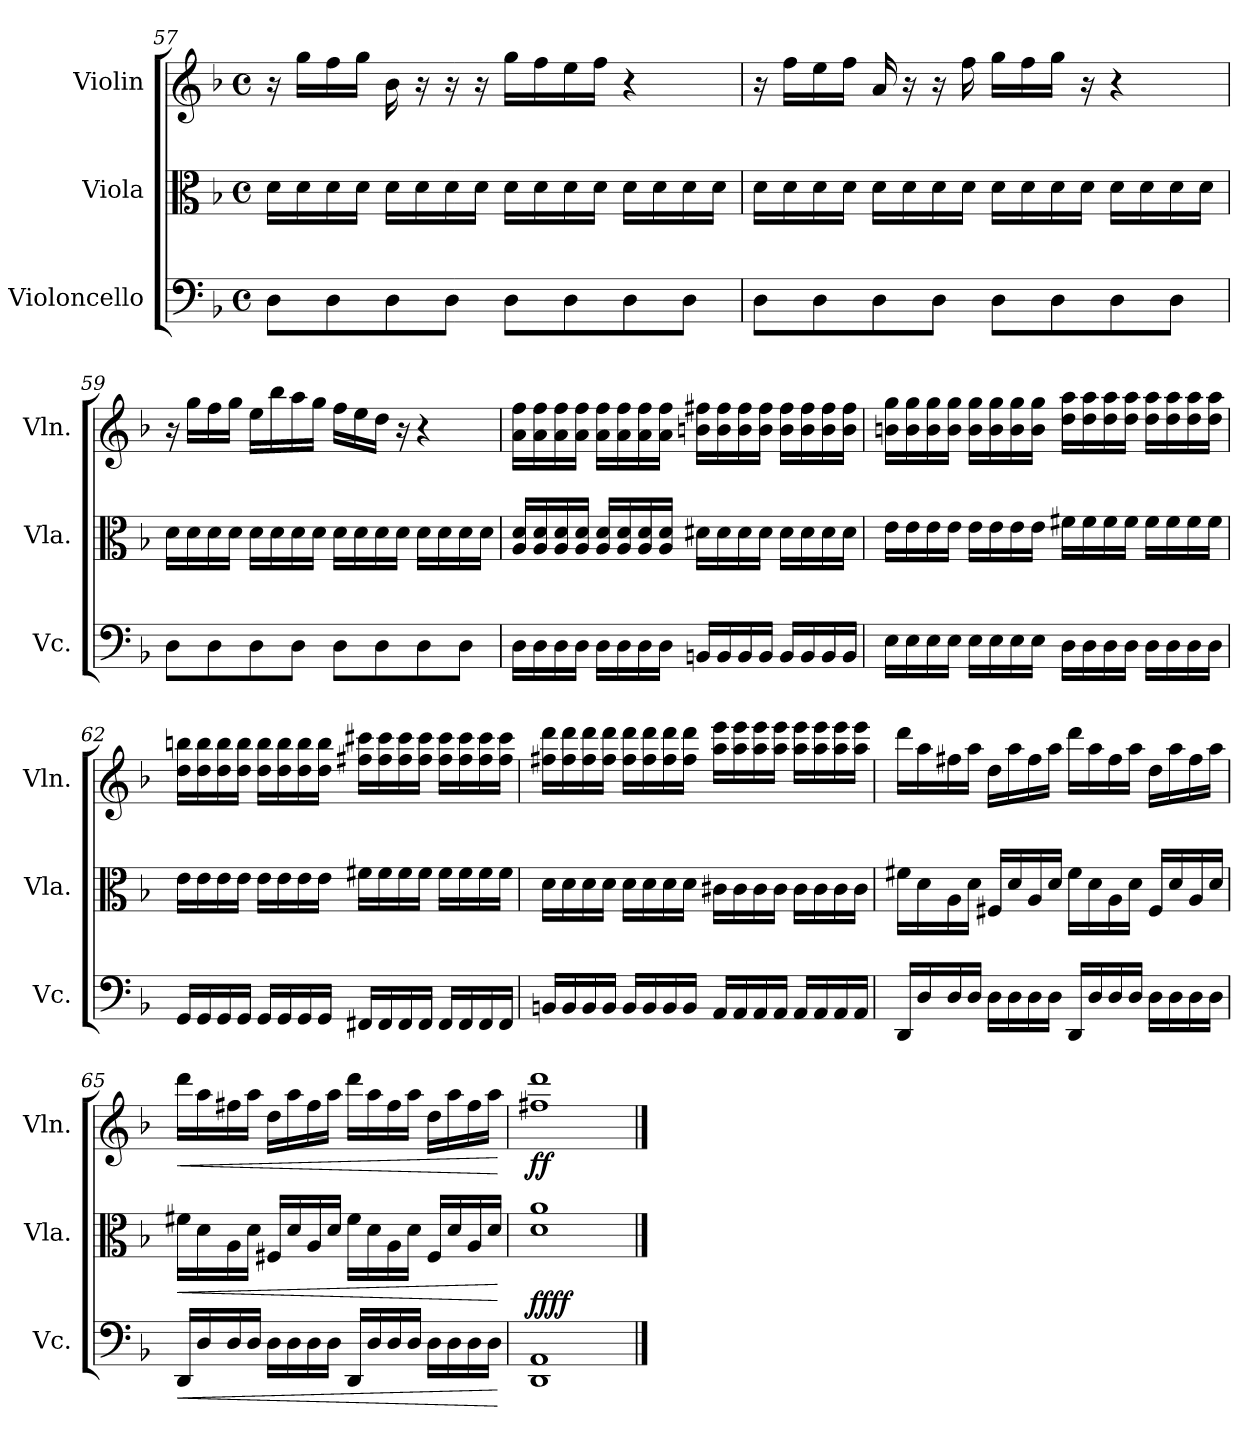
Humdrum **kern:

**kern	**dynam	**kern	**dynam	**kern	**dynam
*part3	*part3	*part2	*part2	*part1	*part1
*staff3	*staff3	*staff2	*staff2	*staff1	*staff1
*I"Violoncello	*	*I"Viola	*	*I"Violin	*
*I'Vc.	*	*I'Vla.	*	*I'Vln.	*
!!LO:LB:g=z
*clefF4	*	*clefC3	*	*clefG2	*
*k[b-]	*	*k[b-]	*	*k[b-]	*
*M4/4	*	*M4/4	*	*M4/4	*
*met(c)	*	*met(c)	*	*met(c)	*
=57	=57	=57	=57	=57	=57
8D\L	.	16d\LL	.	16r	.
.	.	16d\	.	16gg\LL	.
8D\	.	16d\	.	16ff\	.
.	.	16d\JJ	.	16gg\JJ	.
8D\	.	16d\LL	.	16b-\	.
.	.	16d\	.	16r	.
8D\J	.	16d\	.	16r	.
.	.	16d\JJ	.	16r	.
8D\L	.	16d\LL	.	16gg\LL	.
.	.	16d\	.	16ff\	.
8D\	.	16d\	.	16ee\	.
.	.	16d\JJ	.	16ff\JJ	.
8D\	.	16d\LL	.	4r	.
.	.	16d\	.	.	.
8D\J	.	16d\	.	.	.
.	.	16d\JJ	.	.	.
=58	=58	=58	=58	=58	=58
8D\L	.	16d\LL	.	16r	.
.	.	16d\	.	16ff\LL	.
8D\	.	16d\	.	16ee\	.
.	.	16d\JJ	.	16ff\JJ	.
8D\	.	16d\LL	.	16a/	.
.	.	16d\	.	16r	.
8D\J	.	16d\	.	16r	.
.	.	16d\JJ	.	16ff\	.
8D\L	.	16d\LL	.	16gg\LL	.
.	.	16d\	.	16ff\	.
8D\	.	16d\	.	16gg\JJ	.
.	.	16d\JJ	.	16r	.
8D\	.	16d\LL	.	4r	.
.	.	16d\	.	.	.
8D\J	.	16d\	.	.	.
.	.	16d\JJ	.	.	.
!!LO:PB:g=z
=59	=59	=59	=59	=59	=59
8D\L	.	16d\LL	.	16r	.
.	.	16d\	.	16gg\LL	.
8D\	.	16d\	.	16ff\	.
.	.	16d\JJ	.	16gg\JJ	.
8D\	.	16d\LL	.	16ee\LL	.
.	.	16d\	.	16bb-\	.
8D\J	.	16d\	.	16aa\	.
.	.	16d\JJ	.	16gg\JJ	.
8D\L	.	16d\LL	.	16ff\LL	.
.	.	16d\	.	16ee\	.
8D\	.	16d\	.	16dd\JJ	.
.	.	16d\JJ	.	16r	.
8D\	.	16d\LL	.	4r	.
.	.	16d\	.	.	.
8D\J	.	16d\	.	.	.
.	.	16d\JJ	.	.	.
=60	=60	=60	=60	=60	=60
16D\LL	.	16A/ 16d/LL	.	16a\ 16ff\LL	.
16D\	.	16A/ 16d/	.	16a\ 16ff\	.
16D\	.	16A/ 16d/	.	16a\ 16ff\	.
16D\JJ	.	16A/ 16d/JJ	.	16a\ 16ff\JJ	.
16D\LL	.	16A/ 16d/LL	.	16a\ 16ff\LL	.
16D\	.	16A/ 16d/	.	16a\ 16ff\	.
16D\	.	16A/ 16d/	.	16a\ 16ff\	.
16D\JJ	.	16A/ 16d/JJ	.	16a\ 16ff\JJ	.
16BBn/LL	.	16d#X\LL	.	16bn\ 16ff#X\LL	.
16BB/	.	16d#\	.	16b\ 16ff#\	.
16BB/	.	16d#\	.	16b\ 16ff#\	.
16BB/JJ	.	16d#\JJ	.	16b\ 16ff#\JJ	.
16BB/LL	.	16d#\LL	.	16b\ 16ff#\LL	.
16BB/	.	16d#\	.	16b\ 16ff#\	.
16BB/	.	16d#\	.	16b\ 16ff#\	.
16BB/JJ	.	16d#\JJ	.	16b\ 16ff#\JJ	.
!!LO:LB:g=z
=61	=61	=61	=61	=61	=61
16E\LL	.	16e\LL	.	16bn\ 16gg\LL	.
16E\	.	16e\	.	16b\ 16gg\	.
16E\	.	16e\	.	16b\ 16gg\	.
16E\JJ	.	16e\JJ	.	16b\ 16gg\JJ	.
16E\LL	.	16e\LL	.	16b\ 16gg\LL	.
16E\	.	16e\	.	16b\ 16gg\	.
16E\	.	16e\	.	16b\ 16gg\	.
16E\JJ	.	16e\JJ	.	16b\ 16gg\JJ	.
16D\LL	.	16f#X\LL	.	16dd\ 16aa\LL	.
16D\	.	16f#\	.	16dd\ 16aa\	.
16D\	.	16f#\	.	16dd\ 16aa\	.
16D\JJ	.	16f#\JJ	.	16dd\ 16aa\JJ	.
16D\LL	.	16f#\LL	.	16dd\ 16aa\LL	.
16D\	.	16f#\	.	16dd\ 16aa\	.
16D\	.	16f#\	.	16dd\ 16aa\	.
16D\JJ	.	16f#\JJ	.	16dd\ 16aa\JJ	.
=62	=62	=62	=62	=62	=62
16GG/LL	.	16e\LL	.	16dd\ 16bbn\LL	.
16GG/	.	16e\	.	16dd\ 16bb\	.
16GG/	.	16e\	.	16dd\ 16bb\	.
16GG/JJ	.	16e\JJ	.	16dd\ 16bb\JJ	.
16GG/LL	.	16e\LL	.	16dd\ 16bb\LL	.
16GG/	.	16e\	.	16dd\ 16bb\	.
16GG/	.	16e\	.	16dd\ 16bb\	.
16GG/JJ	.	16e\JJ	.	16dd\ 16bb\JJ	.
16FF#X/LL	.	16f#X\LL	.	16ff#X\ 16ccc#X\LL	.
16FF#/	.	16f#\	.	16ff#\ 16ccc#\	.
16FF#/	.	16f#\	.	16ff#\ 16ccc#\	.
16FF#/JJ	.	16f#\JJ	.	16ff#\ 16ccc#\JJ	.
16FF#/LL	.	16f#\LL	.	16ff#\ 16ccc#\LL	.
16FF#/	.	16f#\	.	16ff#\ 16ccc#\	.
16FF#/	.	16f#\	.	16ff#\ 16ccc#\	.
16FF#/JJ	.	16f#\JJ	.	16ff#\ 16ccc#\JJ	.
!!LO:LB:g=z
=63	=63	=63	=63	=63	=63
16BBn/LL	.	16d\LL	.	16ff#X\ 16ddd\LL	.
16BB/	.	16d\	.	16ff#\ 16ddd\	.
16BB/	.	16d\	.	16ff#\ 16ddd\	.
16BB/JJ	.	16d\JJ	.	16ff#\ 16ddd\JJ	.
16BB/LL	.	16d\LL	.	16ff#\ 16ddd\LL	.
16BB/	.	16d\	.	16ff#\ 16ddd\	.
16BB/	.	16d\	.	16ff#\ 16ddd\	.
16BB/JJ	.	16d\JJ	.	16ff#\ 16ddd\JJ	.
16AA/LL	.	16c#X\LL	.	16aa\ 16eee\LL	.
16AA/	.	16c#\	.	16aa\ 16eee\	.
16AA/	.	16c#\	.	16aa\ 16eee\	.
16AA/JJ	.	16c#\JJ	.	16aa\ 16eee\JJ	.
16AA/LL	.	16c#\LL	.	16aa\ 16eee\LL	.
16AA/	.	16c#\	.	16aa\ 16eee\	.
16AA/	.	16c#\	.	16aa\ 16eee\	.
16AA/JJ	.	16c#\JJ	.	16aa\ 16eee\JJ	.
=64	=64	=64	=64	=64	=64
16DD/LL	.	16f#X\LL	.	16ddd\LL	.
16D/	.	16d\	.	16aa\	.
16D/	.	16A\	.	16ff#X\	.
16D/JJ	.	16d\JJ	.	16aa\JJ	.
16D\LL	.	16F#X/LL	.	16dd\LL	.
16D\	.	16d/	.	16aa\	.
16D\	.	16A/	.	16ff#\	.
16D\JJ	.	16d/JJ	.	16aa\JJ	.
16DD/LL	.	16f#\LL	.	16ddd\LL	.
16D/	.	16d\	.	16aa\	.
16D/	.	16A\	.	16ff#\	.
16D/JJ	.	16d\JJ	.	16aa\JJ	.
16D\LL	.	16F#/LL	.	16dd\LL	.
16D\	.	16d/	.	16aa\	.
16D\	.	16A/	.	16ff#\	.
16D\JJ	.	16d/JJ	.	16aa\JJ	.
!!LO:LB:g=z
=65	=65	=65	=65	=65	=65
!	!LO:HP:b	!	!LO:HP:b	!	!LO:HP:b
16DD/LL	<	16f#X\LL	<	16ddd\LL	<
16D/	.	16d\	.	16aa\	.
16D/	.	16A\	.	16ff#X\	.
16D/JJ	.	16d\JJ	.	16aa\JJ	.
16D\LL	.	16F#X/LL	.	16dd\LL	.
16D\	.	16d/	.	16aa\	.
16D\	.	16A/	.	16ff#\	.
16D\JJ	.	16d/JJ	.	16aa\JJ	.
16DD/LL	.	16f#\LL	.	16ddd\LL	.
16D/	.	16d\	.	16aa\	.
16D/	.	16A\	.	16ff#\	.
16D/JJ	.	16d\JJ	.	16aa\JJ	.
16D\LL	.	16F#/LL	.	16dd\LL	.
16D\	.	16d/	.	16aa\	.
16D\	.	16A/	.	16ff#\	.
16D\JJ	.	16d/JJ	.	16aa\JJ	.
.	[	.	[	.	[
=66	=66	=66	=66	=66	=66
!	!LO:DY:b	!	!	!	!
!	!LO:DY:n=1:a	!	!	!	!LO:DY:b
1DD 1AA	ff ff	1d 1a	.	1ff#X 1ddd	ff
==	==	==	==	==	==
*-	*-	*-	*-	*-	*-
